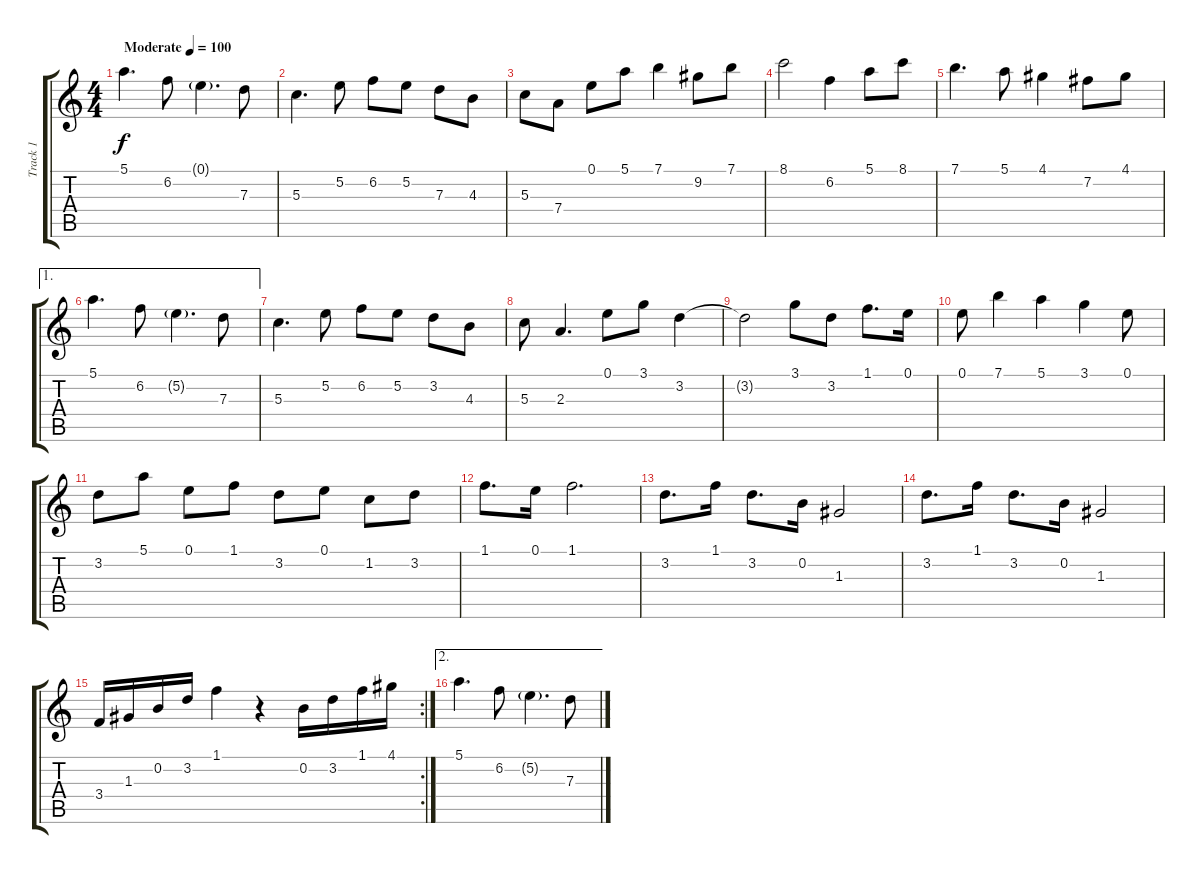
\track ("Track 1" "Track 1") {instrument acousticguitarnylon}
\staff {score tabs}
\tuning (E4 B3 G3 D3 A2 E2) {hide}
\ts (4 4)
\tempo (100 "Moderate")
\clef g2
\ks aminor
5.1.4{d dy f instrument acousticguitarnylon} 6.2.8 0.1{g}.4{d} 7.3.8 |
5.3.4{d} 5.2.8 6.2.8 5.2.8 7.3.8 4.3.8 |
5.3.8 7.4.8 0.1.8 5.1.8 7.1.4 9.2.8 7.1.8 |
8.1.2 6.2.4 5.1.8 8.1.8 |
7.1.4{d} 5.1.8 4.1.4 7.2.8 4.1.8 |
\ae 1
5.1.4{d} 6.2.8 5.2{g}.4{d} 7.3.8 |
5.3.4{d} 5.2.8 6.2.8 5.2.8 3.2.8 4.3.8 |
5.3.8 2.3.4{d} 0.1.8 3.1.8 3.2.4 |
3.2{t}.2 3.1.8 3.2.8 1.1.8{d} 0.1.16 |
0.1.8 7.1.4 5.1.4 3.1.4 0.1.8 |
3.2.8 5.1.8 0.1.8 1.1.8 3.2.8 0.1.8 1.2.8 3.2.8 |
1.1.8{d} 0.1.16 1.1.2{d} |
3.2.8{d} 1.1.16 3.2.8{d} 0.2.16 1.3.2 |
3.2.8{d} 1.1.16 3.2.8{d} 0.2.16 1.3.2 |
\rc 2
3.4.16 1.3.16 0.2.16 3.2.16 1.1.4 r.4 0.2.16 3.2.16 1.1.16 4.1.16 |
\ae 2
5.1.4{d} 6.2.8 5.2{g}.4{d} 7.3.8
